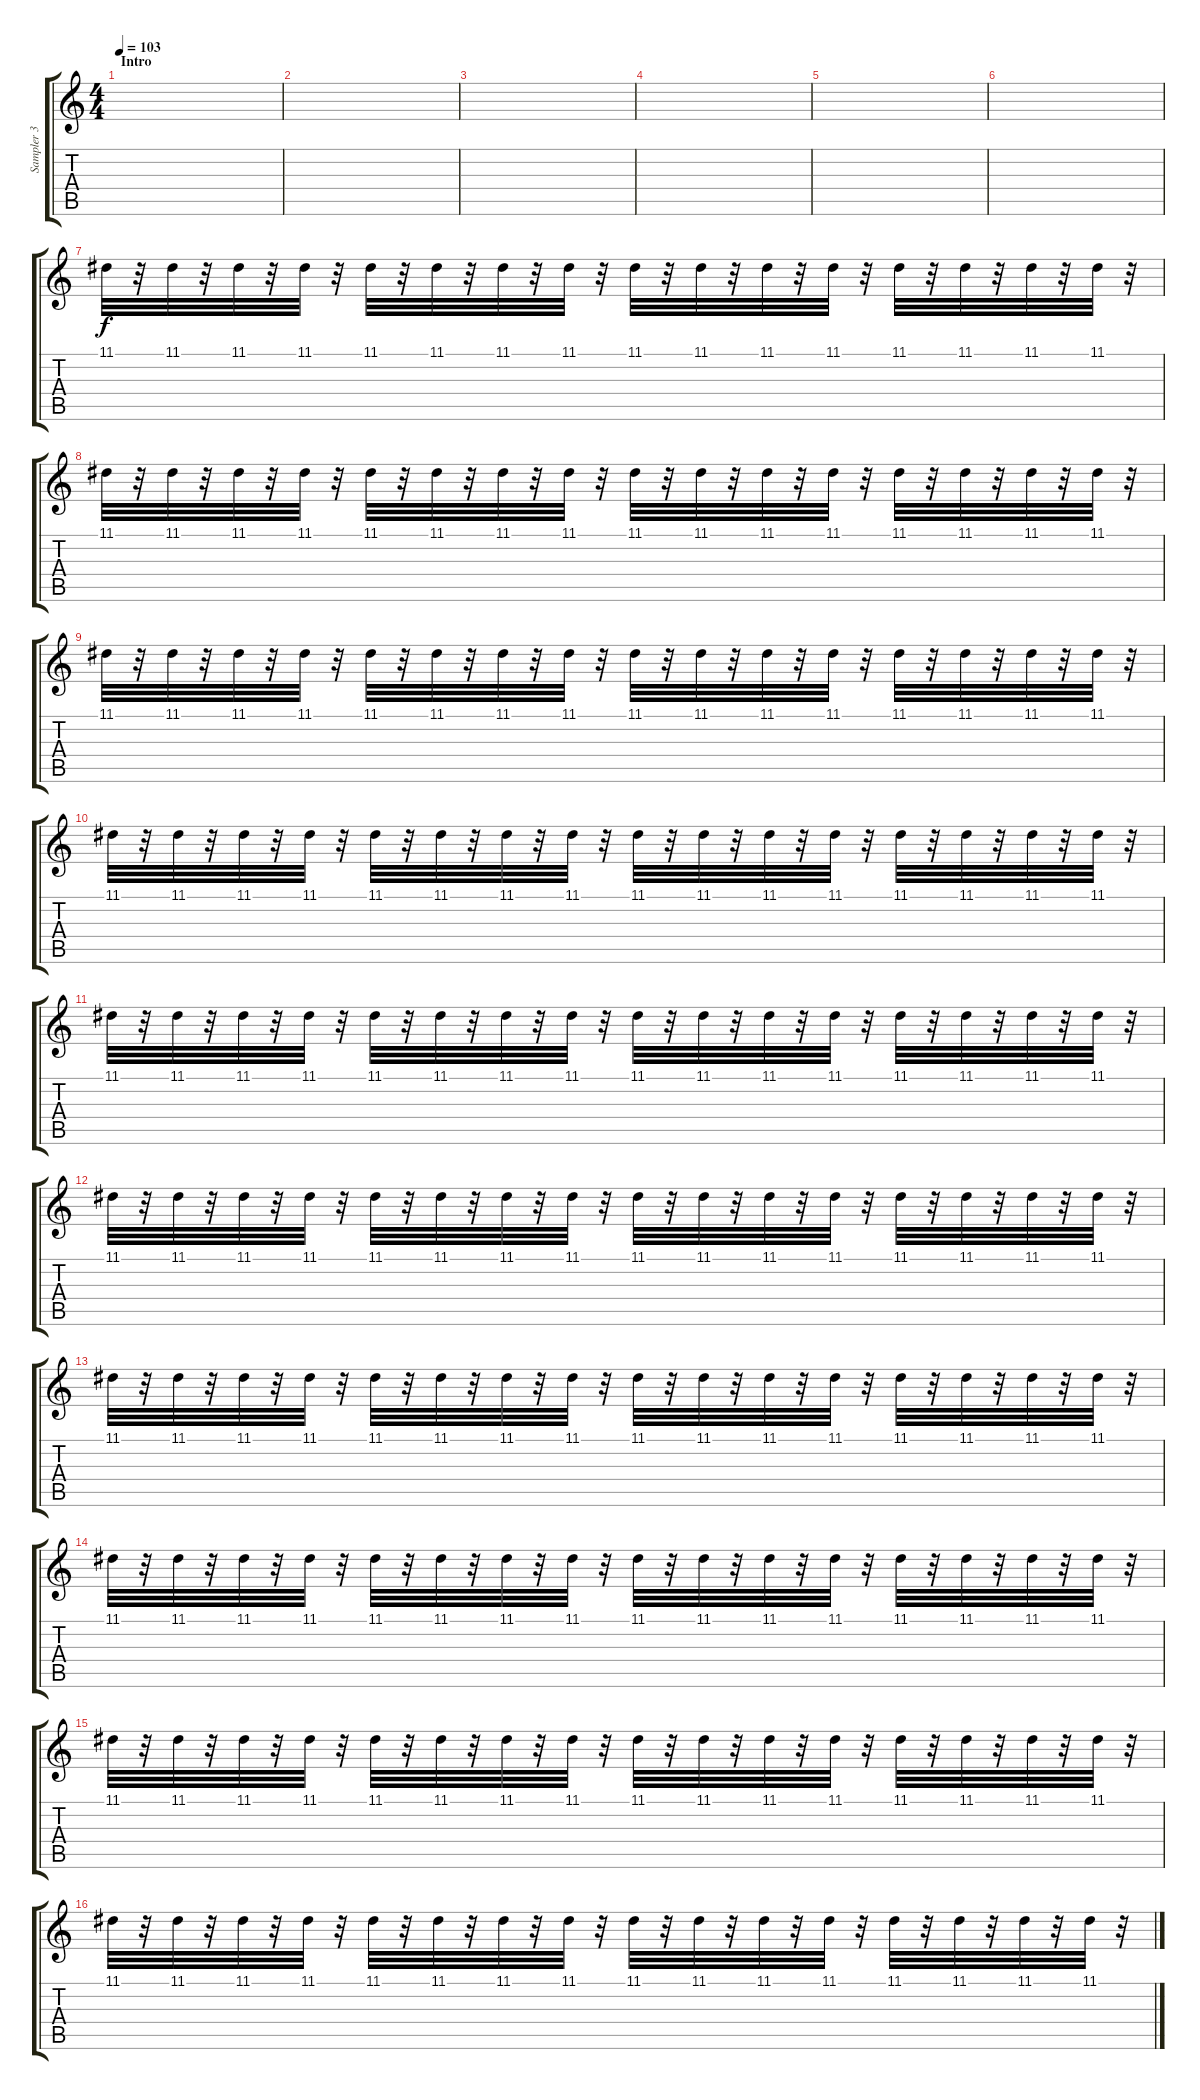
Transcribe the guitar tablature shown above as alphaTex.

\track ("Sampler 3" "Sampler 3") {instrument lead8bassandlead}
\staff {score tabs}
\tuning (E4 B3 G3 D3 A2 E2) {hide}
\ts (4 4)
\section ("" "Intro")
\tempo 103
\clef g2
\ks c
|
|
|
|
|
|
11.1.32{balance 16} r.32 11.1.32 r.32 11.1.32{balance 15} r.32 11.1.32 r.32 11.1.32{volume 5 balance 14} r.32 11.1.32 r.32 11.1.32{balance 13} r.32 11.1.32 r.32 11.1.32{volume 4 balance 12} r.32 11.1.32 r.32 11.1.32{balance 11} r.32 11.1.32 r.32 11.1.32{volume 3 balance 10} r.32 11.1.32 r.32 11.1.32{volume 5 balance 8} r.32 11.1.32 r.32 |
11.1.32{volume 6 balance 7} r.32 11.1.32 r.32 11.1.32{volume 6 balance 6} r.32 11.1.32 r.32 11.1.32{volume 5 balance 5} r.32 11.1.32 r.32 11.1.32{volume 4 balance 4} r.32 11.1.32 r.32 11.1.32{balance 3} r.32 11.1.32 r.32 11.1.32{balance 2} r.32 11.1.32 r.32 11.1.32{balance 3} r.32 11.1.32 r.32 11.1.32{balance 5} r.32 11.1.32 r.32 |
11.1.32{balance 16} r.32 11.1.32 r.32 11.1.32{balance 15} r.32 11.1.32 r.32 11.1.32{volume 5 balance 14} r.32 11.1.32 r.32 11.1.32{balance 13} r.32 11.1.32 r.32 11.1.32{volume 4 balance 12} r.32 11.1.32 r.32 11.1.32{balance 11} r.32 11.1.32 r.32 11.1.32{volume 3 balance 10} r.32 11.1.32 r.32 11.1.32{volume 5 balance 8} r.32 11.1.32 r.32 |
11.1.32{volume 6 balance 7} r.32 11.1.32 r.32 11.1.32{volume 6 balance 6} r.32 11.1.32 r.32 11.1.32{volume 5 balance 5} r.32 11.1.32 r.32 11.1.32{volume 4 balance 4} r.32 11.1.32 r.32 11.1.32{balance 3} r.32 11.1.32 r.32 11.1.32{balance 2} r.32 11.1.32 r.32 11.1.32{balance 3} r.32 11.1.32 r.32 11.1.32{balance 5} r.32 11.1.32 r.32 |
11.1.32{balance 16} r.32 11.1.32 r.32 11.1.32{balance 15} r.32 11.1.32 r.32 11.1.32{volume 5 balance 14} r.32 11.1.32 r.32 11.1.32{balance 13} r.32 11.1.32 r.32 11.1.32{volume 4 balance 12} r.32 11.1.32 r.32 11.1.32{balance 11} r.32 11.1.32 r.32 11.1.32{volume 3 balance 10} r.32 11.1.32 r.32 11.1.32{volume 5 balance 8} r.32 11.1.32 r.32 |
11.1.32{volume 6 balance 7} r.32 11.1.32 r.32 11.1.32{volume 6 balance 6} r.32 11.1.32 r.32 11.1.32{volume 5 balance 5} r.32 11.1.32 r.32 11.1.32{volume 4 balance 4} r.32 11.1.32 r.32 11.1.32{balance 3} r.32 11.1.32 r.32 11.1.32{balance 2} r.32 11.1.32 r.32 11.1.32{balance 3} r.32 11.1.32 r.32 11.1.32{balance 5} r.32 11.1.32 r.32 |
11.1.32{balance 16} r.32 11.1.32 r.32 11.1.32{balance 15} r.32 11.1.32 r.32 11.1.32{volume 5 balance 14} r.32 11.1.32 r.32 11.1.32{balance 13} r.32 11.1.32 r.32 11.1.32{volume 4 balance 12} r.32 11.1.32 r.32 11.1.32{balance 11} r.32 11.1.32 r.32 11.1.32{volume 3 balance 10} r.32 11.1.32 r.32 11.1.32{volume 5 balance 8} r.32 11.1.32 r.32 |
11.1.32{volume 6 balance 7} r.32 11.1.32 r.32 11.1.32{volume 6 balance 6} r.32 11.1.32 r.32 11.1.32{volume 5 balance 5} r.32 11.1.32 r.32 11.1.32{volume 4 balance 4} r.32 11.1.32 r.32 11.1.32{balance 3} r.32 11.1.32 r.32 11.1.32{balance 2} r.32 11.1.32 r.32 11.1.32{balance 3} r.32 11.1.32 r.32 11.1.32{balance 5} r.32 11.1.32 r.32 |
11.1.32{balance 16} r.32 11.1.32 r.32 11.1.32{balance 15} r.32 11.1.32 r.32 11.1.32{volume 5 balance 14} r.32 11.1.32 r.32 11.1.32{balance 13} r.32 11.1.32 r.32 11.1.32{volume 4 balance 12} r.32 11.1.32 r.32 11.1.32{balance 11} r.32 11.1.32 r.32 11.1.32{volume 3 balance 10} r.32 11.1.32 r.32 11.1.32{volume 5 balance 8} r.32 11.1.32 r.32 |
11.1.32{volume 6 balance 7} r.32 11.1.32 r.32 11.1.32{volume 6 balance 6} r.32 11.1.32 r.32 11.1.32{volume 5 balance 5} r.32 11.1.32 r.32 11.1.32{volume 4 balance 4} r.32 11.1.32 r.32 11.1.32{balance 3} r.32 11.1.32 r.32 11.1.32{balance 2} r.32 11.1.32 r.32 11.1.32{balance 3} r.32 11.1.32 r.32 11.1.32{balance 5} r.32 11.1.32 r.32
